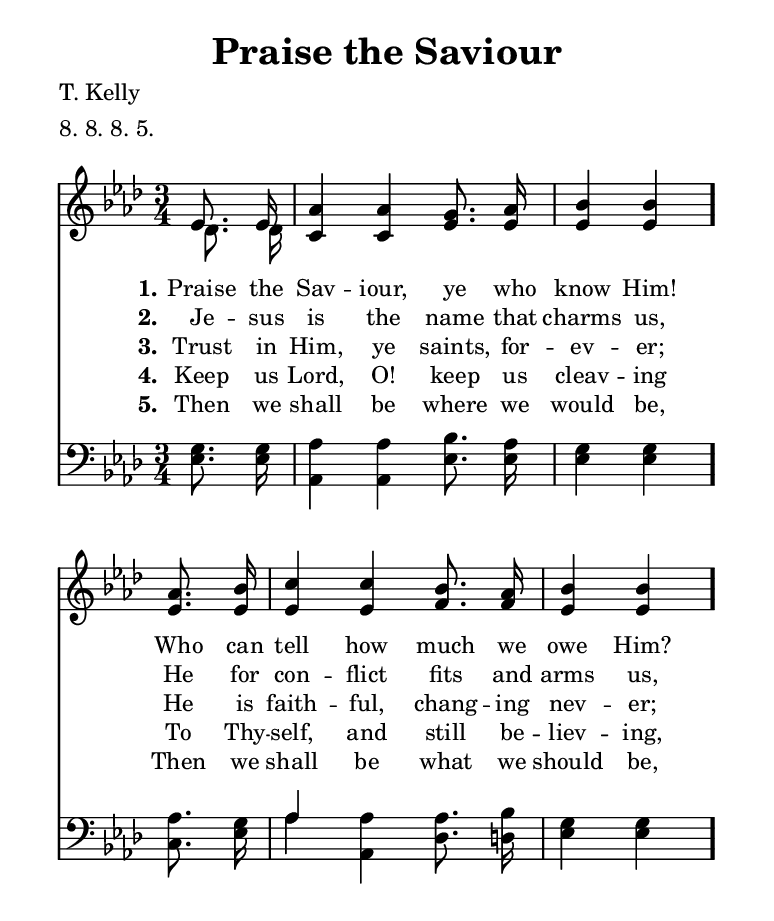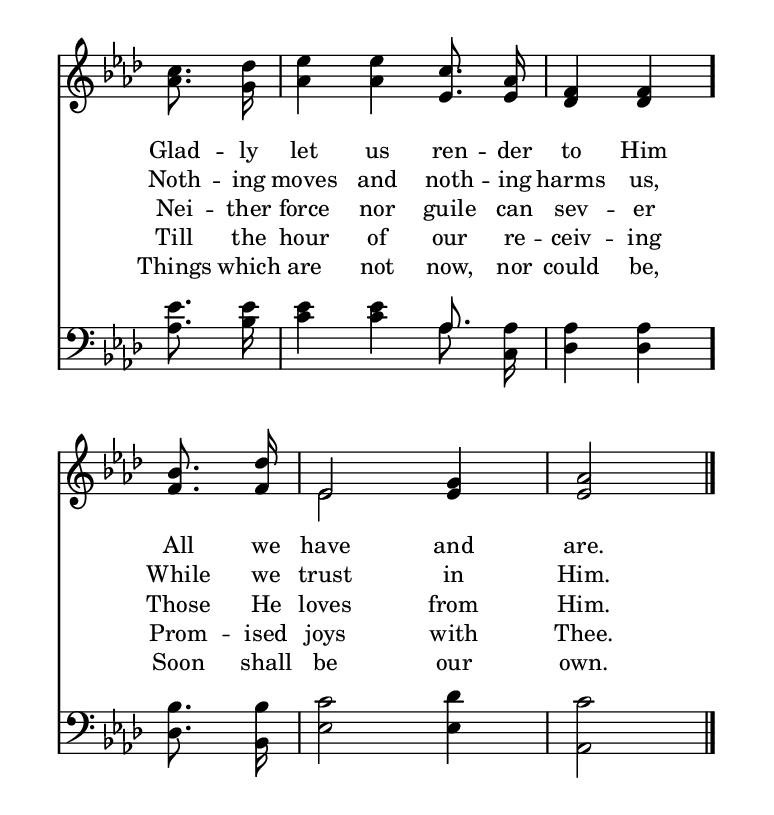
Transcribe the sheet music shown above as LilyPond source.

\include "common/global.ily"
\paper {
  \include "common/paper.ily"
  ragged-bottom = ##t
  page-count = #(cond (is-eogsized 2) (#t #f))
}

\header{
  hymnnumber = "290"
  title = "Praise the Saviour"
  tunename = "Acclaim"
  meter = "8. 8. 8. 5."
  poet = "T. Kelly"
  composer = ""
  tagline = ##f
}

global = {
  \include "common/overrides.ily"
  \override Staff.TimeSignature.style = #'numbered
  \time 3/4
  \override Score.MetronomeMark.transparent = ##t % hide all fermata changes too
  \tempo 4=80
  \key aes \major
  \partial 4
  \autoBeamOff
}

patternA = { c8. c16 | c4 c }
patternB = { c8. c16 | c2 c4 | c2 }

notesSoprano = {
\global
\relative c' {

  \changePitch \patternA { ees ees | aes aes g aes | bes bes }
  \changePitch \patternA { aes bes | c c bes aes | bes bes }
  \changePitch \patternA { c des | ees ees c aes | f f }
  \changePitch \patternB { bes des | ees, g | aes }

  \bar "|."

}
}

notesAlto = {
\global
\relative e' {

  \changePitch \patternA { des des | c c ees ees | ees ees }
  \changePitch \patternA { ees ees | ees ees f f | ees ees }
  \changePitch \patternA { aes g | aes aes ees ees | des des }
  \changePitch \patternB { f f | ees ees | ees }

}
}

notesTenor = {
\global
\relative a {

  \changePitch \patternA { g g | aes aes bes aes | g g }
  \changePitch \patternA { aes g | aes aes aes bes | g g }
  \changePitch \patternA { ees' ees | ees ees aes, aes | aes aes }
  \changePitch \patternB { bes bes | c des | c }

}
}

notesBass = {
\global
\relative f {

  \changePitch \patternA { ees ees | aes, aes ees' ees | ees ees }
  \changePitch \patternA { c ees | aes aes, des d | ees ees }
  \changePitch \patternA { aes bes | c c aes c, | des des }
  \changePitch \patternB { des bes | ees ees | aes, }

}
}

wordsA = \lyricmode {
\set stanza = "1."

Praise the Sav -- iour, ye who know Him! \bar "."
Who can tell how much we owe Him? \bar "."
Glad -- ly let us ren -- der to Him \bar "."
All we have and are. \bar "."

}

wordsB = \lyricmode {
\set stanza = "2."

Je -- sus is the name that charms us,
He for con -- flict fits and arms us,
Noth -- ing moves and noth -- ing harms us,
While we trust in Him.

}

wordsC = \lyricmode {
\set stanza = "3."

Trust in Him, ye saints, for -- ev -- er;
He is faith -- ful, chang -- ing nev -- er;
Nei -- ther force nor guile can sev -- er
Those He loves from Him.

}

wordsD = \lyricmode {
\set stanza = "4."

Keep us Lord, O! keep us cleav -- ing
To Thy -- self, and still be -- liev -- ing,
Till the hour of our re -- ceiv -- ing
Prom -- ised joys with Thee.

}

wordsE = \lyricmode {
\set stanza = "5."

Then we shall be where we would be,
Then we shall be what we should be,
Things which are not now, nor could be,
Soon shall be our own.

}

\score {
  \context ChoirStaff <<
    \context Staff = upper <<
      \set Staff.autoBeaming = ##f
      \set ChoirStaff.systemStartDelimiter = #'SystemStartBar
      \set ChoirStaff.printPartCombineTexts = ##f
      \partcombine #'(2 . 9) \notesSoprano \notesAlto
      \context NullVoice = sopranos { \voiceOne << \notesSoprano >> }
      \context NullVoice = altos { \voiceTwo << \notesAlto >> }
      \context Lyrics = one   \lyricsto sopranos \wordsA
      \context Lyrics = two   \lyricsto sopranos \wordsB
      \context Lyrics = three \lyricsto sopranos \wordsC
      \context Lyrics = four  \lyricsto sopranos \wordsD
      \context Lyrics = five  \lyricsto sopranos \wordsE
    >>
    \context Staff = men <<
      \clef bass
      \set ChoirStaff.printPartCombineTexts = ##f
      \partcombine #'(2 . 9) \notesTenor \notesBass
      \context NullVoice = tenors { \voiceOne << \notesTenor >> }
      \context NullVoice = basses { \voiceTwo << \notesBass >> }
    >>
  >>
  \layout {
    \include "common/layout.ily"
  }
  \midi{
    \include "common/midi.ily"
  }
}

\version "2.19.49"  % necessary for upgrading to future LilyPond versions.

% vi:set et ts=2 sw=2 ai nocindent syntax=lilypond:
